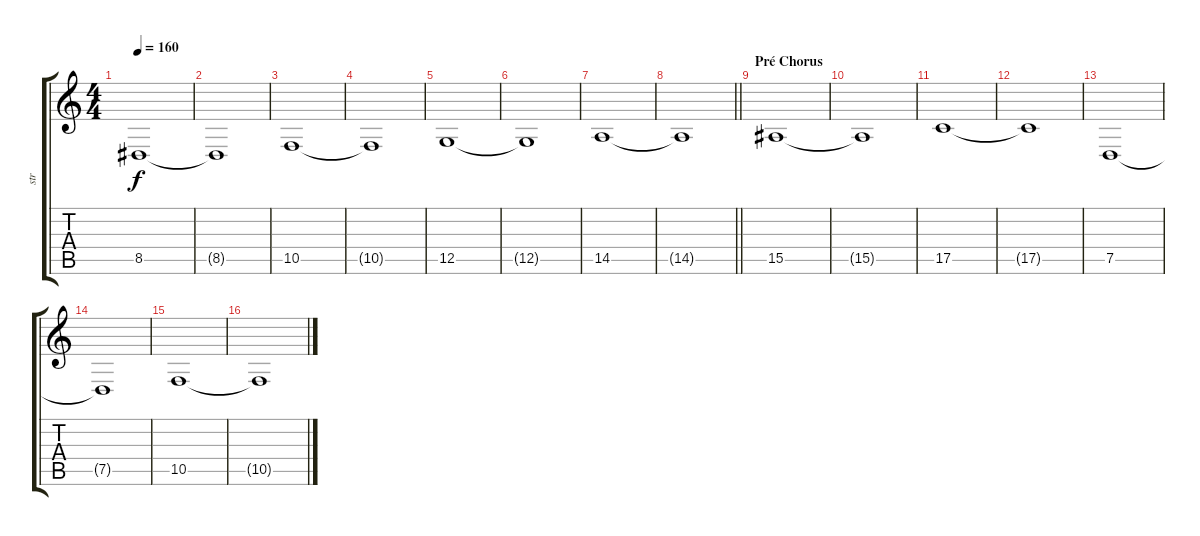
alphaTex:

\track ("str" "str") {instrument stringensemble2}
\staff {score tabs}
\tuning (D4 A3 F3 C3 G2 D2) {hide}
\ts (4 4)
\tempo 160
\clef g2
\ks c
8.5.1{dy f} |
8.5{t}.1 |
10.5.1 |
10.5{t}.1 |
12.5.1 |
12.5{t}.1 |
14.5.1 |
\barLineRight lightlight
14.5{t}.1 |
\section ("" "Pré Chorus")
15.5.1 |
15.5{t}.1 |
17.5.1 |
17.5{t}.1 |
7.5.1 |
7.5{t}.1 |
10.5.1 |
10.5{t}.1
